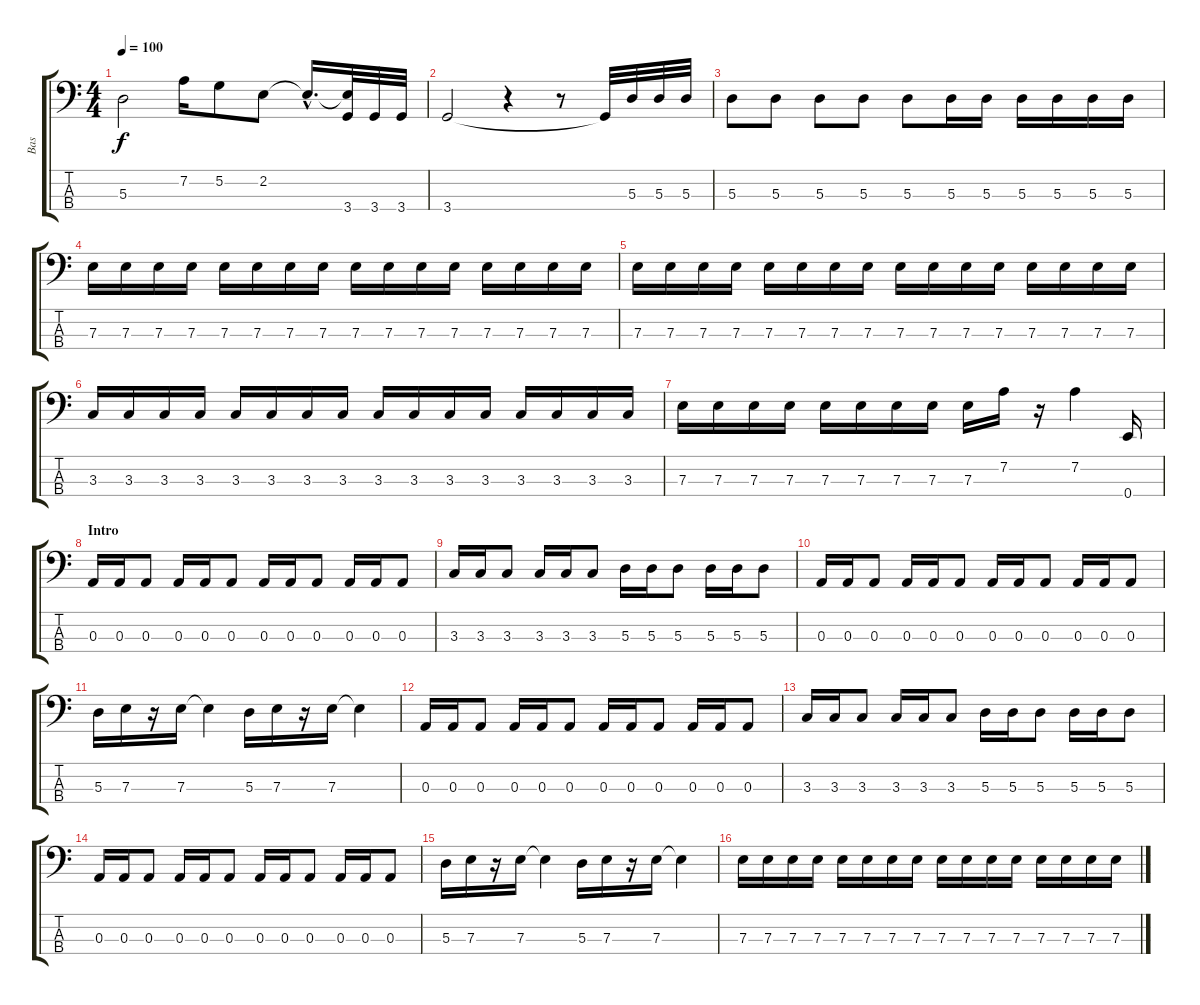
\track ("Bas" "Bas") {instrument electricbassfinger}
\staff {score tabs}
\tuning (G2 D2 A1 E1) {hide}
\ts (4 4)
\tempo 100
\clef f4
\ks c
5.3.2{dy f} 7.2.16 5.2.8 2.2.8 2.2{hac t}.16{d} (2.2{t} 3.4).32 3.4.32 3.4.32 |
3.4.2 r.4 r.8 3.4{t}.32 5.3.32 5.3.32 5.3.32 |
5.3.8 5.3.8 5.3.8 5.3.8 5.3.8 5.3.16 5.3.16 5.3.16 5.3.16 5.3.16 5.3.16 |
7.3.16 7.3.16 7.3.16 7.3.16 7.3.16 7.3.16 7.3.16 7.3.16 7.3.16 7.3.16 7.3.16 7.3.16 7.3.16 7.3.16 7.3.16 7.3.16 |
7.3.16 7.3.16 7.3.16 7.3.16 7.3.16 7.3.16 7.3.16 7.3.16 7.3.16 7.3.16 7.3.16 7.3.16 7.3.16 7.3.16 7.3.16 7.3.16 |
3.3.16 3.3.16 3.3.16 3.3.16 3.3.16 3.3.16 3.3.16 3.3.16 3.3.16 3.3.16 3.3.16 3.3.16 3.3.16 3.3.16 3.3.16 3.3.16 |
7.3.16 7.3.16 7.3.16 7.3.16 7.3.16 7.3.16 7.3.16 7.3.16 7.3.16 7.2.16 r.16 7.2.4 0.4.16 |
\section ("" "Intro")
0.3.16 0.3.16 0.3.8 0.3.16 0.3.16 0.3.8 0.3.16 0.3.16 0.3.8 0.3.16 0.3.16 0.3.8 |
3.3.16 3.3.16 3.3.8 3.3.16 3.3.16 3.3.8 5.3.16 5.3.16 5.3.8 5.3.16 5.3.16 5.3.8 |
0.3.16 0.3.16 0.3.8 0.3.16 0.3.16 0.3.8 0.3.16 0.3.16 0.3.8 0.3.16 0.3.16 0.3.8 |
5.3.16 7.3.16 r.16 7.3.16 7.3{t}.4 5.3.16 7.3.16 r.16 7.3.16 7.3{t}.4 |
0.3.16 0.3.16 0.3.8 0.3.16 0.3.16 0.3.8 0.3.16 0.3.16 0.3.8 0.3.16 0.3.16 0.3.8 |
3.3.16 3.3.16 3.3.8 3.3.16 3.3.16 3.3.8 5.3.16 5.3.16 5.3.8 5.3.16 5.3.16 5.3.8 |
0.3.16 0.3.16 0.3.8 0.3.16 0.3.16 0.3.8 0.3.16 0.3.16 0.3.8 0.3.16 0.3.16 0.3.8 |
5.3.16 7.3.16 r.16 7.3.16 7.3{t}.4 5.3.16 7.3.16 r.16 7.3.16 7.3{t}.4 |
7.3.16 7.3.16 7.3.16 7.3.16 7.3.16 7.3.16 7.3.16 7.3.16 7.3.16 7.3.16 7.3.16 7.3.16 7.3.16 7.3.16 7.3.16 7.3.16
